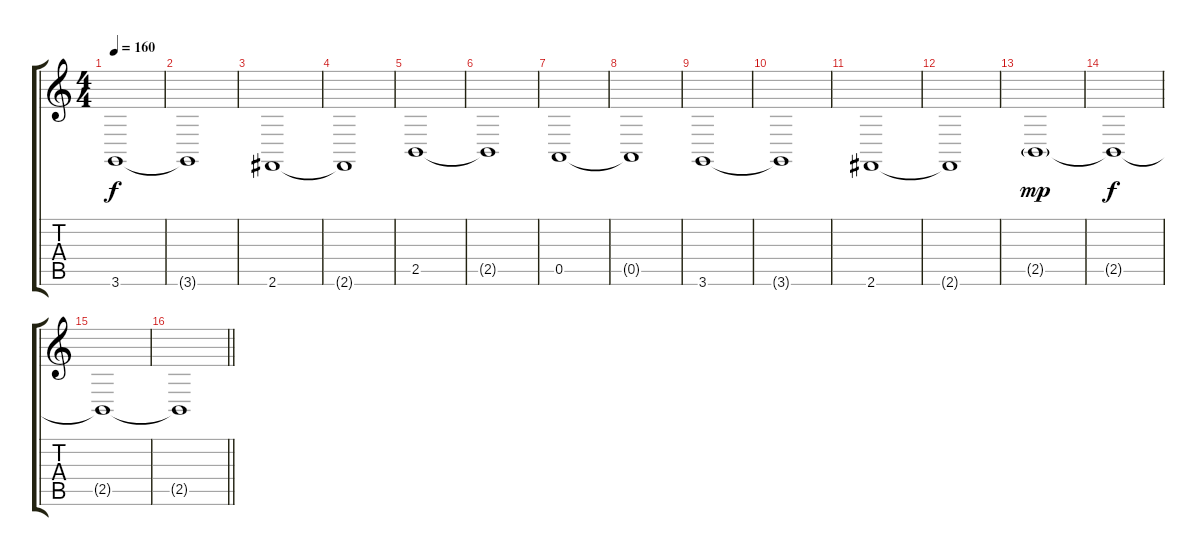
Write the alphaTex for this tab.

\track "" {instrument stringensemble1}
\staff {score tabs}
\tuning (E4 B3 G3 D3 A2 E2) {hide}
\ts (4 4)
\tempo 160
\clef g2
\ks c
3.6.1{dy f} |
3.6{t}.1 |
2.6.1 |
2.6{t}.1 |
2.5.1 |
2.5{t}.1 |
0.5.1 |
0.5{t}.1 |
3.6.1 |
3.6{t}.1 |
2.6.1 |
2.6{t}.1 |
2.5{g}.1{dy mp} |
2.5{t}.1{dy f} |
2.5{t}.1 |
\barLineRight lightlight
2.5{t}.1
